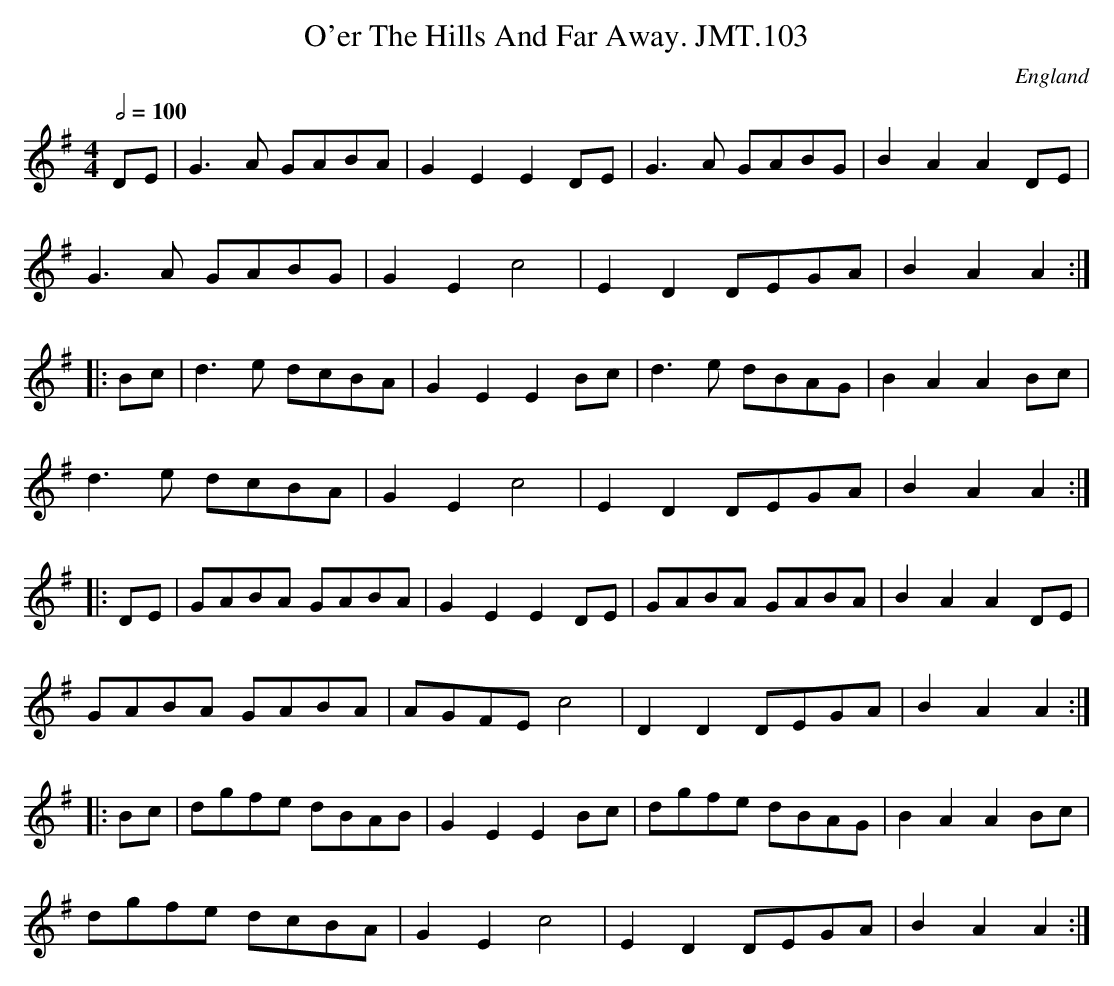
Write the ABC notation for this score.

X:1
T:O'er The Hills And Far Away. JMT.103
M:4/4
L:1/8
Q:1/2=100
O:England
K:G major
DE|G3A GABA|G2E2E2DE|G3A GABG|B2A2A2DE|!
G3A GABG|G2E2c4|E2D2DEGA|B2A2A2:|!
|:Bc|d3e dcBA|G2E2E2Bc|d3e dBAG|B2A2A2Bc|!
d3e dcBA|G2E2c4|E2D2 DEGA|B2A2A2:|!
|:DE|GABA GABA|G2E2E2DE|GABA GABA|B2A2A2DE|!
GABA GABA|AGFEc4|D2D2DEGA|B2A2A2:|!
|:Bc|dgfe dBAB|G2E2E2Bc|dgfe dBAG|B2A2A2Bc|!
dgfe dcBA|G2E2c4|E2D2DEGA|B2A2A2:|
